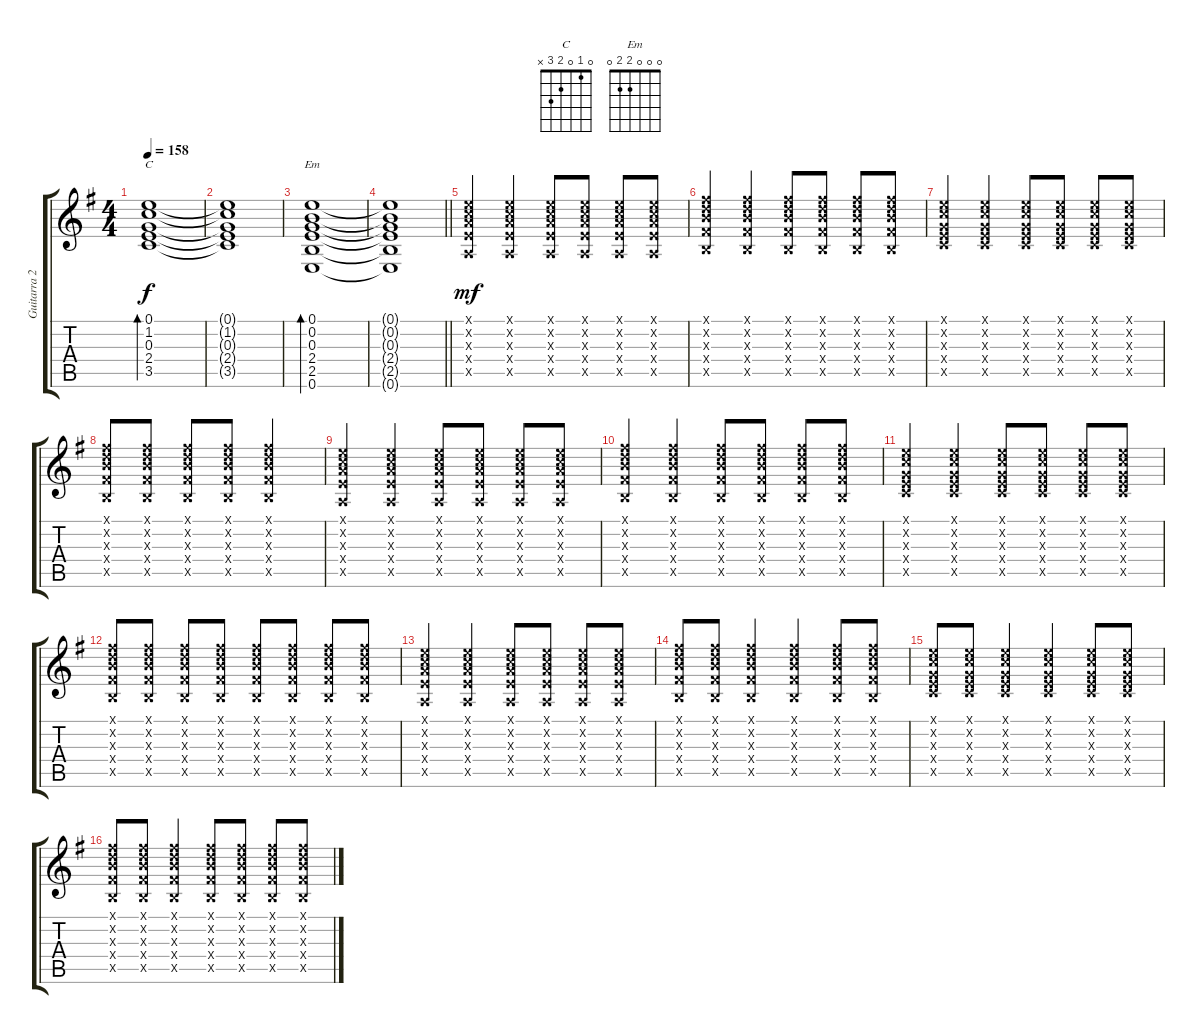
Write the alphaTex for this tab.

\track ("Guitarra 2" "Guitarra 2") {instrument acousticguitarsteel}
\staff {score tabs}
\tuning (E4 B3 G3 D3 A2 E2) {hide}
\chord ("C" 0 1 0 2 3 x)
\chord ("Em" 0 0 0 2 2 0)
\ts (4 4)
\tempo 158
\clef g2
\ks g
(0.1 1.2 0.3 2.4 3.5).1{bd 240 ch "C" dy f} |
(0.1{t} 1.2{t} 0.3{t} 2.4{t} 3.5{t}).1 |
(0.1 0.2 0.3 2.4 2.5 0.6).1{bd 240 ch "Em"} |
\barLineRight lightlight
(0.1{t} 0.2{t} 0.3{t} 2.4{t} 2.5{t} 0.6{t}).1 |
(0.1{x} 1.2{x} 2.3{x} 2.4{x} 0.5{x}).4{dy mf} (0.1{x} 1.2{x} 2.3{x} 2.4{x} 0.5{x}).4 (0.1{x} 1.2{x} 2.3{x} 2.4{x} 0.5{x}).8 (0.1{x} 1.2{x} 2.3{x} 2.4{x} 0.5{x}).8 (0.1{x} 1.2{x} 2.3{x} 2.4{x} 0.5{x}).8 (0.1{x} 1.2{x} 2.3{x} 2.4{x} 0.5{x}).8 |
(2.1{x} 3.2{x} 4.3{x} 4.4{x} 2.5{x}).4 (2.1{x} 3.2{x} 4.3{x} 4.4{x} 2.5{x}).4 (2.1{x} 3.2{x} 4.3{x} 4.4{x} 2.5{x}).8 (2.1{x} 3.2{x} 4.3{x} 4.4{x} 2.5{x}).8 (2.1{x} 3.2{x} 4.3{x} 4.4{x} 2.5{x}).8 (2.1{x} 3.2{x} 4.3{x} 4.4{x} 2.5{x}).8 |
(0.1{x} 1.2{x} 0.3{x} 2.4{x} 3.5{x}).4 (0.1{x} 1.2{x} 0.3{x} 2.4{x} 3.5{x}).4 (0.1{x} 1.2{x} 0.3{x} 2.4{x} 3.5{x}).8 (0.1{x} 1.2{x} 0.3{x} 2.4{x} 3.5{x}).8 (0.1{x} 1.2{x} 0.3{x} 2.4{x} 3.5{x}).8 (0.1{x} 1.2{x} 0.3{x} 2.4{x} 3.5{x}).8 |
(2.1{x} 3.2{x} 4.3{x} 4.4{x} 2.5{x}).8 (2.1{x} 3.2{x} 4.3{x} 4.4{x} 2.5{x}).8 (2.1{x} 3.2{x} 4.3{x} 4.4{x} 2.5{x}).8 (2.1{x} 3.2{x} 4.3{x} 4.4{x} 2.5{x}).8 (2.1{x} 3.2{x} 4.3{x} 4.4{x} 2.5{x}).2 |
(0.1{x} 1.2{x} 2.3{x} 2.4{x} 0.5{x}).4 (0.1{x} 1.2{x} 2.3{x} 2.4{x} 0.5{x}).4 (0.1{x} 1.2{x} 2.3{x} 2.4{x} 0.5{x}).8 (0.1{x} 1.2{x} 2.3{x} 2.4{x} 0.5{x}).8 (0.1{x} 1.2{x} 2.3{x} 2.4{x} 0.5{x}).8 (0.1{x} 1.2{x} 2.3{x} 2.4{x} 0.5{x}).8 |
(2.1{x} 3.2{x} 4.3{x} 4.4{x} 2.5{x}).4 (2.1{x} 3.2{x} 4.3{x} 4.4{x} 2.5{x}).4 (2.1{x} 3.2{x} 4.3{x} 4.4{x} 2.5{x}).8 (2.1{x} 3.2{x} 4.3{x} 4.4{x} 2.5{x}).8 (2.1{x} 3.2{x} 4.3{x} 4.4{x} 2.5{x}).8 (2.1{x} 3.2{x} 4.3{x} 4.4{x} 2.5{x}).8 |
(0.1{x} 1.2{x} 0.3{x} 2.4{x} 3.5{x}).4 (0.1{x} 1.2{x} 0.3{x} 2.4{x} 3.5{x}).4 (0.1{x} 1.2{x} 0.3{x} 2.4{x} 3.5{x}).8 (0.1{x} 1.2{x} 0.3{x} 2.4{x} 3.5{x}).8 (0.1{x} 1.2{x} 0.3{x} 2.4{x} 3.5{x}).8 (0.1{x} 1.2{x} 0.3{x} 2.4{x} 3.5{x}).8 |
(2.1{x} 3.2{x} 4.3{x} 4.4{x} 2.5{x}).8 (2.1{x} 3.2{x} 4.3{x} 4.4{x} 2.5{x}).8 (2.1{x} 3.2{x} 4.3{x} 4.4{x} 2.5{x}).8 (2.1{x} 3.2{x} 4.3{x} 4.4{x} 2.5{x}).8 (2.1{x} 3.2{x} 4.3{x} 4.4{x} 2.5{x}).8 (2.1{x} 3.2{x} 4.3{x} 4.4{x} 2.5{x}).8 (2.1{x} 3.2{x} 4.3{x} 4.4{x} 2.5{x}).8 (2.1{x} 3.2{x} 4.3{x} 4.4{x} 2.5{x}).8 |
(0.1{x} 1.2{x} 2.3{x} 2.4{x} 0.5{x}).4 (0.1{x} 1.2{x} 2.3{x} 2.4{x} 0.5{x}).4 (0.1{x} 1.2{x} 2.3{x} 2.4{x} 0.5{x}).8 (0.1{x} 1.2{x} 2.3{x} 2.4{x} 0.5{x}).8 (0.1{x} 1.2{x} 2.3{x} 2.4{x} 0.5{x}).8 (0.1{x} 1.2{x} 2.3{x} 2.4{x} 0.5{x}).8 |
(2.1{x} 3.2{x} 4.3{x} 4.4{x} 2.5{x}).8 (2.1{x} 3.2{x} 4.3{x} 4.4{x} 2.5{x}).8 (2.1{x} 3.2{x} 4.3{x} 4.4{x} 2.5{x}).4 (2.1{x} 3.2{x} 4.3{x} 4.4{x} 2.5{x}).4 (2.1{x} 3.2{x} 4.3{x} 4.4{x} 2.5{x}).8 (2.1{x} 3.2{x} 4.3{x} 4.4{x} 2.5{x}).8 |
(0.1{x} 1.2{x} 0.3{x} 2.4{x} 3.5{x}).8 (0.1{x} 1.2{x} 0.3{x} 2.4{x} 3.5{x}).8 (0.1{x} 1.2{x} 0.3{x} 2.4{x} 3.5{x}).4 (0.1{x} 1.2{x} 0.3{x} 2.4{x} 3.5{x}).4 (0.1{x} 1.2{x} 0.3{x} 2.4{x} 3.5{x}).8 (0.1{x} 1.2{x} 0.3{x} 2.4{x} 3.5{x}).8 |
(2.1{x} 3.2{x} 4.3{x} 4.4{x} 2.5{x}).8 (2.1{x} 3.2{x} 4.3{x} 4.4{x} 2.5{x}).8 (2.1{x} 3.2{x} 4.3{x} 4.4{x} 2.5{x}).4 (2.1{x} 3.2{x} 4.3{x} 4.4{x} 2.5{x}).8 (2.1{x} 3.2{x} 4.3{x} 4.4{x} 2.5{x}).8 (2.1{x} 3.2{x} 4.3{x} 4.4{x} 2.5{x}).8 (2.1{x} 3.2{x} 4.3{x} 4.4{x} 2.5{x}).8
